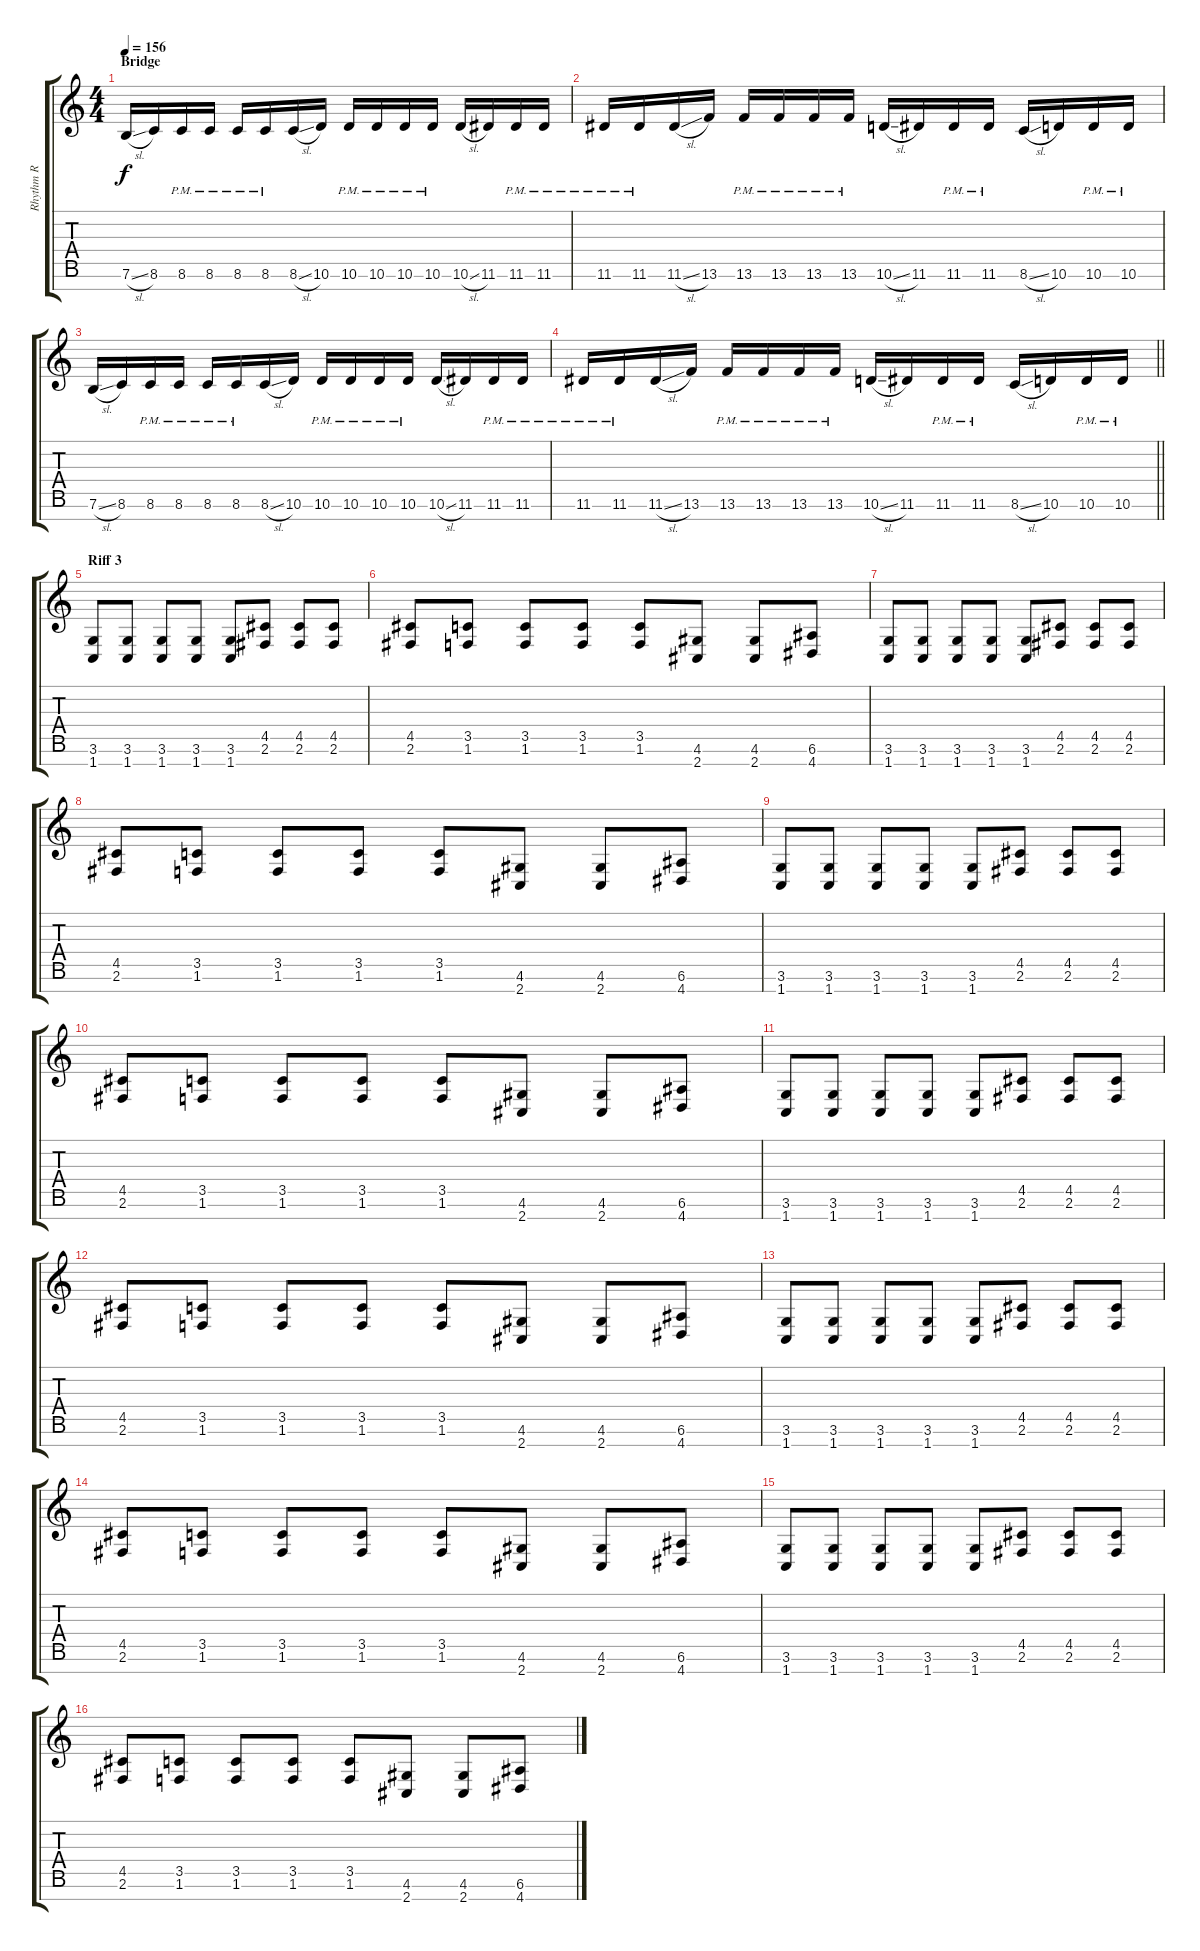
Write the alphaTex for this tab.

\track ("Rhythm R" "Rhythm R") {instrument overdrivenguitar}
\staff {score tabs}
\tuning (E4 B3 G3 D3 A2 E2 B1) {hide}
\ts (4 4)
\section ("" "Bridge")
\tempo 156
\clef g2
\ks c
7.6{sl}.16{dy f} 8.6.16 8.6{pm}.16 8.6{pm}.16 8.6{pm}.16 8.6{pm}.16 8.6{sl}.16 10.6.16 10.6{pm}.16 10.6{pm}.16 10.6{pm}.16 10.6{pm}.16 10.6{sl}.16 11.6.16 11.6{pm}.16 11.6{pm}.16 |
11.6{pm}.16 11.6{pm}.16 11.6{sl}.16 13.6.16 13.6{pm}.16 13.6{pm}.16 13.6{pm}.16 13.6{pm}.16 10.6{sl}.16 11.6.16 11.6{pm}.16 11.6{pm}.16 8.6{sl}.16 10.6.16 10.6{pm}.16 10.6{pm}.16 |
7.6{sl}.16 8.6.16 8.6{pm}.16 8.6{pm}.16 8.6{pm}.16 8.6{pm}.16 8.6{sl}.16 10.6.16 10.6{pm}.16 10.6{pm}.16 10.6{pm}.16 10.6{pm}.16 10.6{sl}.16 11.6.16 11.6{pm}.16 11.6{pm}.16 |
\barLineRight lightlight
11.6{pm}.16 11.6{pm}.16 11.6{sl}.16 13.6.16 13.6{pm}.16 13.6{pm}.16 13.6{pm}.16 13.6{pm}.16 10.6{sl}.16 11.6.16 11.6{pm}.16 11.6{pm}.16 8.6{sl}.16 10.6.16 10.6{pm}.16 10.6{pm}.16 |
\section ("" "Riff 3")
(3.6 1.7).8 (3.6 1.7).8 (3.6 1.7).8 (3.6 1.7).8 (3.6 1.7).8 (4.5 2.6).8 (4.5 2.6).8 (4.5 2.6).8 |
(4.5 2.6).8 (3.5 1.6).8 (3.5 1.6).8 (3.5 1.6).8 (3.5 1.6).8 (4.6 2.7).8 (4.6 2.7).8 (6.6 4.7).8 |
(3.6 1.7).8 (3.6 1.7).8 (3.6 1.7).8 (3.6 1.7).8 (3.6 1.7).8 (4.5 2.6).8 (4.5 2.6).8 (4.5 2.6).8 |
(4.5 2.6).8 (3.5 1.6).8 (3.5 1.6).8 (3.5 1.6).8 (3.5 1.6).8 (4.6 2.7).8 (4.6 2.7).8 (6.6 4.7).8 |
(3.6 1.7).8 (3.6 1.7).8 (3.6 1.7).8 (3.6 1.7).8 (3.6 1.7).8 (4.5 2.6).8 (4.5 2.6).8 (4.5 2.6).8 |
(4.5 2.6).8 (3.5 1.6).8 (3.5 1.6).8 (3.5 1.6).8 (3.5 1.6).8 (4.6 2.7).8 (4.6 2.7).8 (6.6 4.7).8 |
(3.6 1.7).8 (3.6 1.7).8 (3.6 1.7).8 (3.6 1.7).8 (3.6 1.7).8 (4.5 2.6).8 (4.5 2.6).8 (4.5 2.6).8 |
(4.5 2.6).8 (3.5 1.6).8 (3.5 1.6).8 (3.5 1.6).8 (3.5 1.6).8 (4.6 2.7).8 (4.6 2.7).8 (6.6 4.7).8 |
(3.6 1.7).8 (3.6 1.7).8 (3.6 1.7).8 (3.6 1.7).8 (3.6 1.7).8 (4.5 2.6).8 (4.5 2.6).8 (4.5 2.6).8 |
(4.5 2.6).8 (3.5 1.6).8 (3.5 1.6).8 (3.5 1.6).8 (3.5 1.6).8 (4.6 2.7).8 (4.6 2.7).8 (6.6 4.7).8 |
(3.6 1.7).8 (3.6 1.7).8 (3.6 1.7).8 (3.6 1.7).8 (3.6 1.7).8 (4.5 2.6).8 (4.5 2.6).8 (4.5 2.6).8 |
(4.5 2.6).8 (3.5 1.6).8 (3.5 1.6).8 (3.5 1.6).8 (3.5 1.6).8 (4.6 2.7).8 (4.6 2.7).8 (6.6 4.7).8
